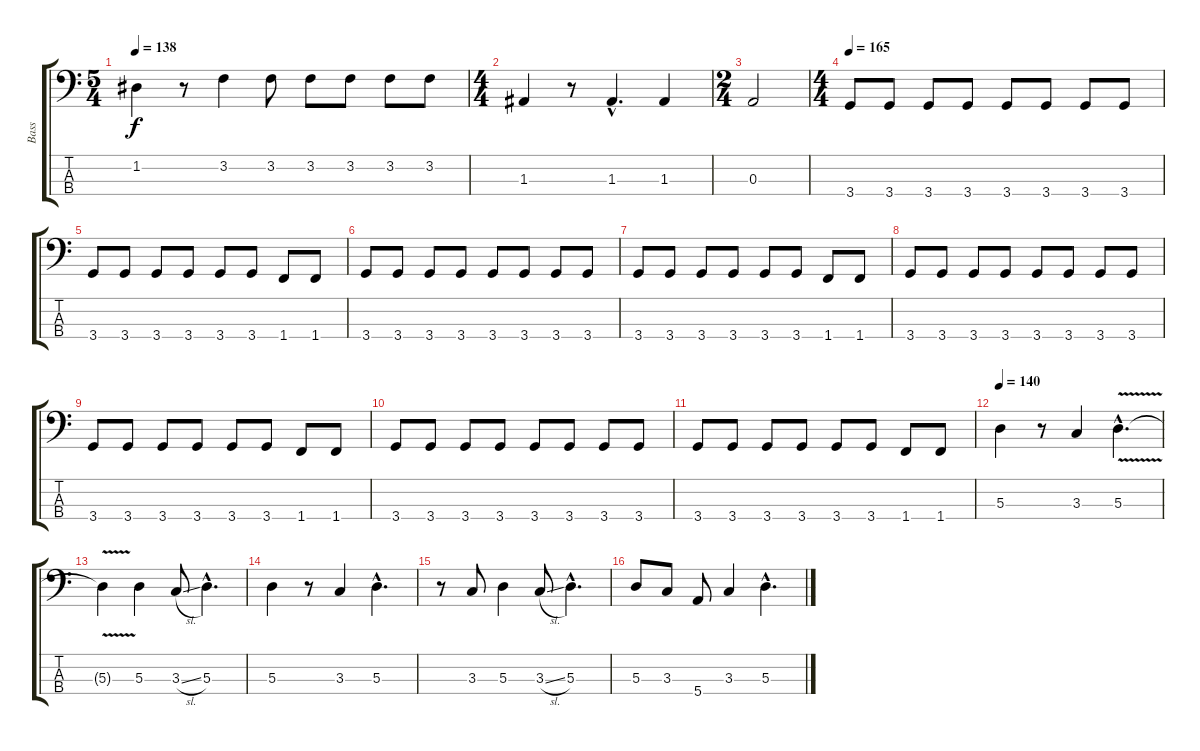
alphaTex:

\track ("Bass" "Bass") {instrument electricbasspick}
\staff {score tabs}
\tuning (G2 D2 A1 E1) {hide}
\ts (5 4)
\tempo 138
\clef f4
\ks c
1.2.4{dy f} r.8 3.2.4 3.2.8 3.2.8 3.2.8 3.2.8 3.2.8 |
\ts (4 4)
1.3.4 r.8 1.3{hac}.4{d} 1.3.4 |
\ts (2 4)
0.3.2 |
\ts (4 4)
\tempo 165
3.4.8 3.4.8 3.4.8 3.4.8 3.4.8 3.4.8 3.4.8 3.4.8 |
3.4.8 3.4.8 3.4.8 3.4.8 3.4.8 3.4.8 1.4.8 1.4.8 |
3.4.8 3.4.8 3.4.8 3.4.8 3.4.8 3.4.8 3.4.8 3.4.8 |
3.4.8 3.4.8 3.4.8 3.4.8 3.4.8 3.4.8 1.4.8 1.4.8 |
3.4.8 3.4.8 3.4.8 3.4.8 3.4.8 3.4.8 3.4.8 3.4.8 |
3.4.8 3.4.8 3.4.8 3.4.8 3.4.8 3.4.8 1.4.8 1.4.8 |
3.4.8 3.4.8 3.4.8 3.4.8 3.4.8 3.4.8 3.4.8 3.4.8 |
3.4.8 3.4.8 3.4.8 3.4.8 3.4.8 3.4.8 1.4.8 1.4.8 |
\tempo 140
5.3.4 r.8 3.3.4 5.3{v hac}.4{d} |
5.3{t}.4 5.3.4 3.3{sl}.8 5.3{hac}.4{d} |
5.3.4 r.8 3.3.4 5.3{hac}.4{d} |
r.8 3.3.8 5.3.4 3.3{sl}.8 5.3{hac}.4{d} |
5.3.8 3.3.8 5.4.8 3.3.4 5.3{hac}.4{d}
